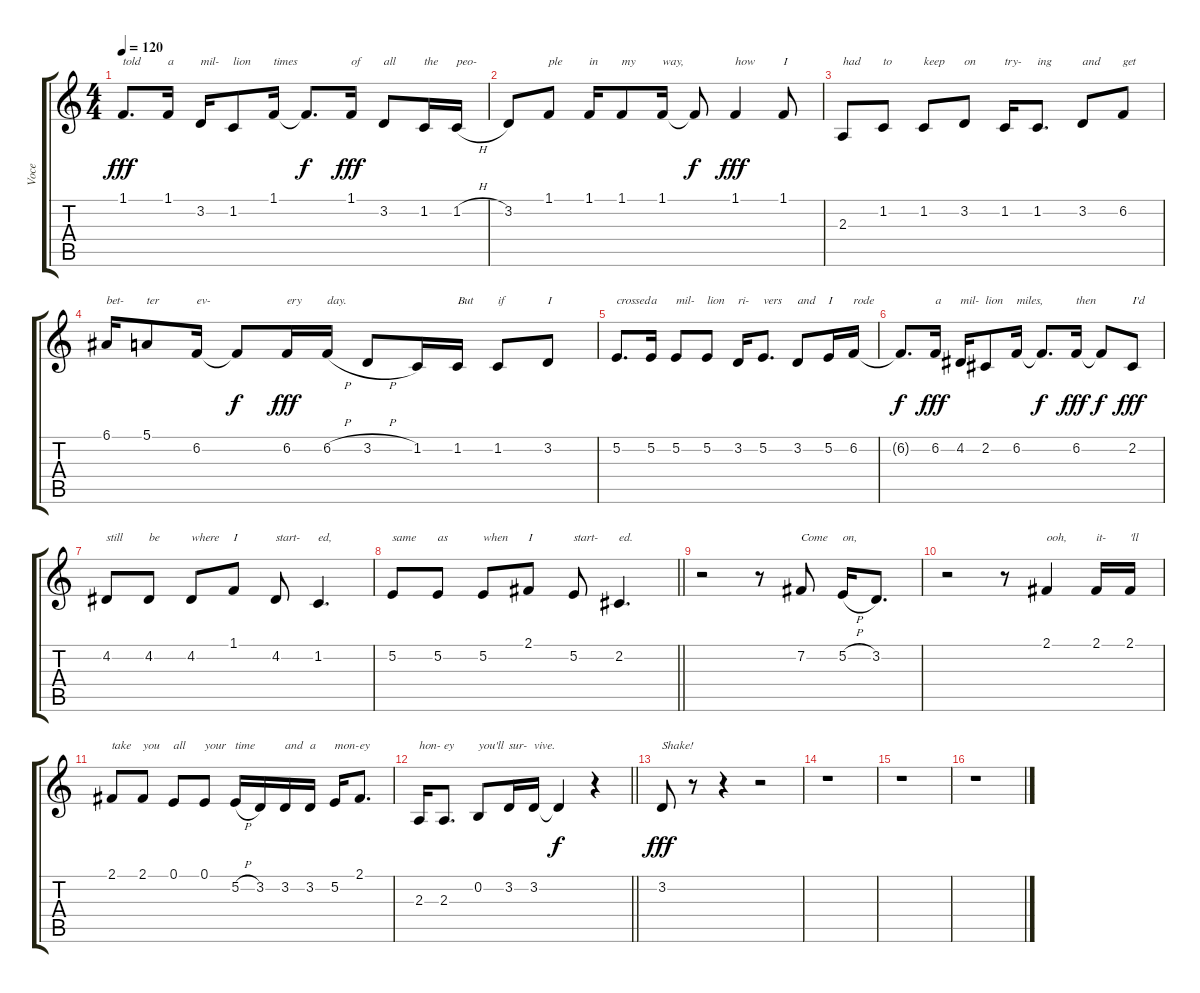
\track ("Voce" "Voce") {instrument lead6voice}
\staff {score tabs}
\tuning (E4 B3 G3 D3 A2 E2) {hide}
\ts (4 4)
\tempo 120
\clef g2
\ks c
1.1.8{d txt "told" dy fff} 1.1.16{txt "a"} 3.2.16{txt "mil-"} 1.2.8{txt "lion"} 1.1.16{txt "times"} 1.1{t}.8{d dy f} 1.1.16{txt "of" dy fff} 3.2.8{txt "all"} 1.2.16{txt "the"} 1.2{h}.16{txt "peo-"} |
3.2.8 1.1.8{txt "ple"} 1.1.16{txt "in"} 1.1.8{txt "my"} 1.1.16{txt "way,"} 1.1{t}.8{dy f} 1.1.4{txt "how" dy fff} 1.1.8{txt "I"} |
2.3.8{txt "had"} 1.2.8{txt "to"} 1.2.8{txt "keep"} 3.2.8{txt "on"} 1.2.16{txt "try-"} 1.2.8{d txt "ing"} 3.2.8{txt "and"} 6.2.8{txt "get"} |
6.1.16{txt "bet-"} 5.1.8{txt "ter"} 6.2.16{txt "ev-"} 6.2{t}.8{dy f} 6.2.16{txt "ery" dy fff} 6.2{h}.16{txt "day."} 3.2{h}.8 1.2.16 1.2.16{txt "But"} 1.2.8{txt "if"} 3.2.8{txt "I"} |
5.2.8{d txt "crossed"} 5.2.16{txt "a"} 5.2.8{txt "mil-"} 5.2.8{txt "lion"} 3.2.16{txt "ri-"} 5.2.8{d txt "vers"} 3.2.8{txt "and"} 5.2.16{txt "I"} 6.2.16{txt "rode"} |
6.2{t}.8{d dy f} 6.2.16{txt "a" dy fff} 4.2.16{txt "mil-"} 2.2.8{txt "lion"} 6.2.16{txt "miles,"} 6.2{t}.8{d dy f} 6.2.16{txt "then" dy fff} 6.2{t}.8{dy f} 2.2.8{txt "I'd" dy fff} |
4.2.8{txt "still"} 4.2.8{txt "be"} 4.2.8{txt "where"} 1.1.8{txt "I"} 4.2.8{txt "start-"} 1.2.4{d txt "ed,"} |
\barLineRight lightlight
5.2.8{txt "same"} 5.2.8{txt "as"} 5.2.8{txt "when"} 2.1.8{txt "I"} 5.2.8{txt "start-"} 2.2.4{d txt "ed."} |
r.2 r.8 7.2.8{txt "Come"} 5.2{h}.16{txt "on,"} 3.2.8{d} |
r.2 r.8 2.1.4{txt "ooh,"} 2.1.16{txt "it-"} 2.1.16{txt "'ll"} |
2.1.8{txt "take"} 2.1.8{txt "you"} 0.1.8{txt "all"} 0.1.8{txt "your"} 5.2{h}.16{txt "time"} 3.2.16 3.2.16{txt "and"} 3.2.16{txt "a"} 5.2.16{txt "mon-"} 2.1.8{d txt "ey"} |
\barLineRight lightlight
2.3.16{txt "hon-"} 2.3.8{d txt "ey"} 0.2.8{txt "you'll"} 3.2.16{txt "sur-"} 3.2.16{txt "vive."} 3.2{t}.4{dy f} r.4 |
3.2.8{txt "Shake!" dy fff} r.8 r.4 r.2 |
r.1 |
r.1 |
r.1
